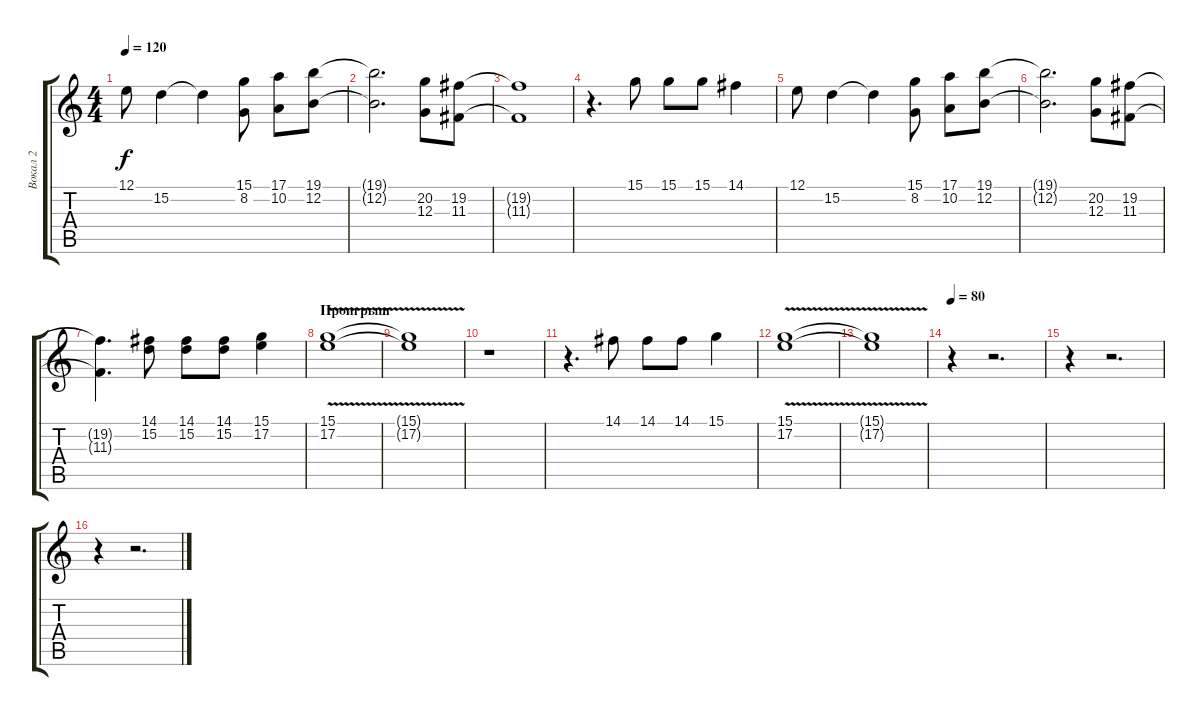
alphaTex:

\track ("Вокал 2" "Вокал 2") {instrument tenorsax}
\staff {score tabs}
\tuning (E4 B3 G3 D3 A2 E2) {hide}
\ts (4 4)
\tempo 120
\clef g2
\ks c
12.1.8{dy f} 15.2.4 15.2{t}.4 (15.1 8.2).8 (17.1 10.2).8 (19.1 12.2).8 |
(19.1{t} 12.2{t}).2{d} (20.2 12.3).8 (19.2 11.3).8 |
(19.2{t} 11.3{t}).1 |
r.4{d} 15.1.8 15.1.8 15.1.8 14.1.4 |
12.1.8 15.2.4 15.2{t}.4 (15.1 8.2).8 (17.1 10.2).8 (19.1 12.2).8 |
(19.1{t} 12.2{t}).2{d} (20.2 12.3).8 (19.2 11.3).8 |
(19.2{t} 11.3{t}).4{d} (14.1 15.2).8 (14.1 15.2).8 (14.1 15.2).8 (15.1 17.2).4 |
\section ("" "Проигрыш")
(15.1{v} 17.2).1 |
(15.1{v t} 17.2{t}).1 |
r.1 |
r.4{d} 14.1.8 14.1.8 14.1.8 15.1.4 |
(15.1{v} 17.2).1 |
(15.1{v t} 17.2{t}).1 |
\tempo 80
r.4 r.2{d} |
r.4 r.2{d} |
r.4 r.2{d}
